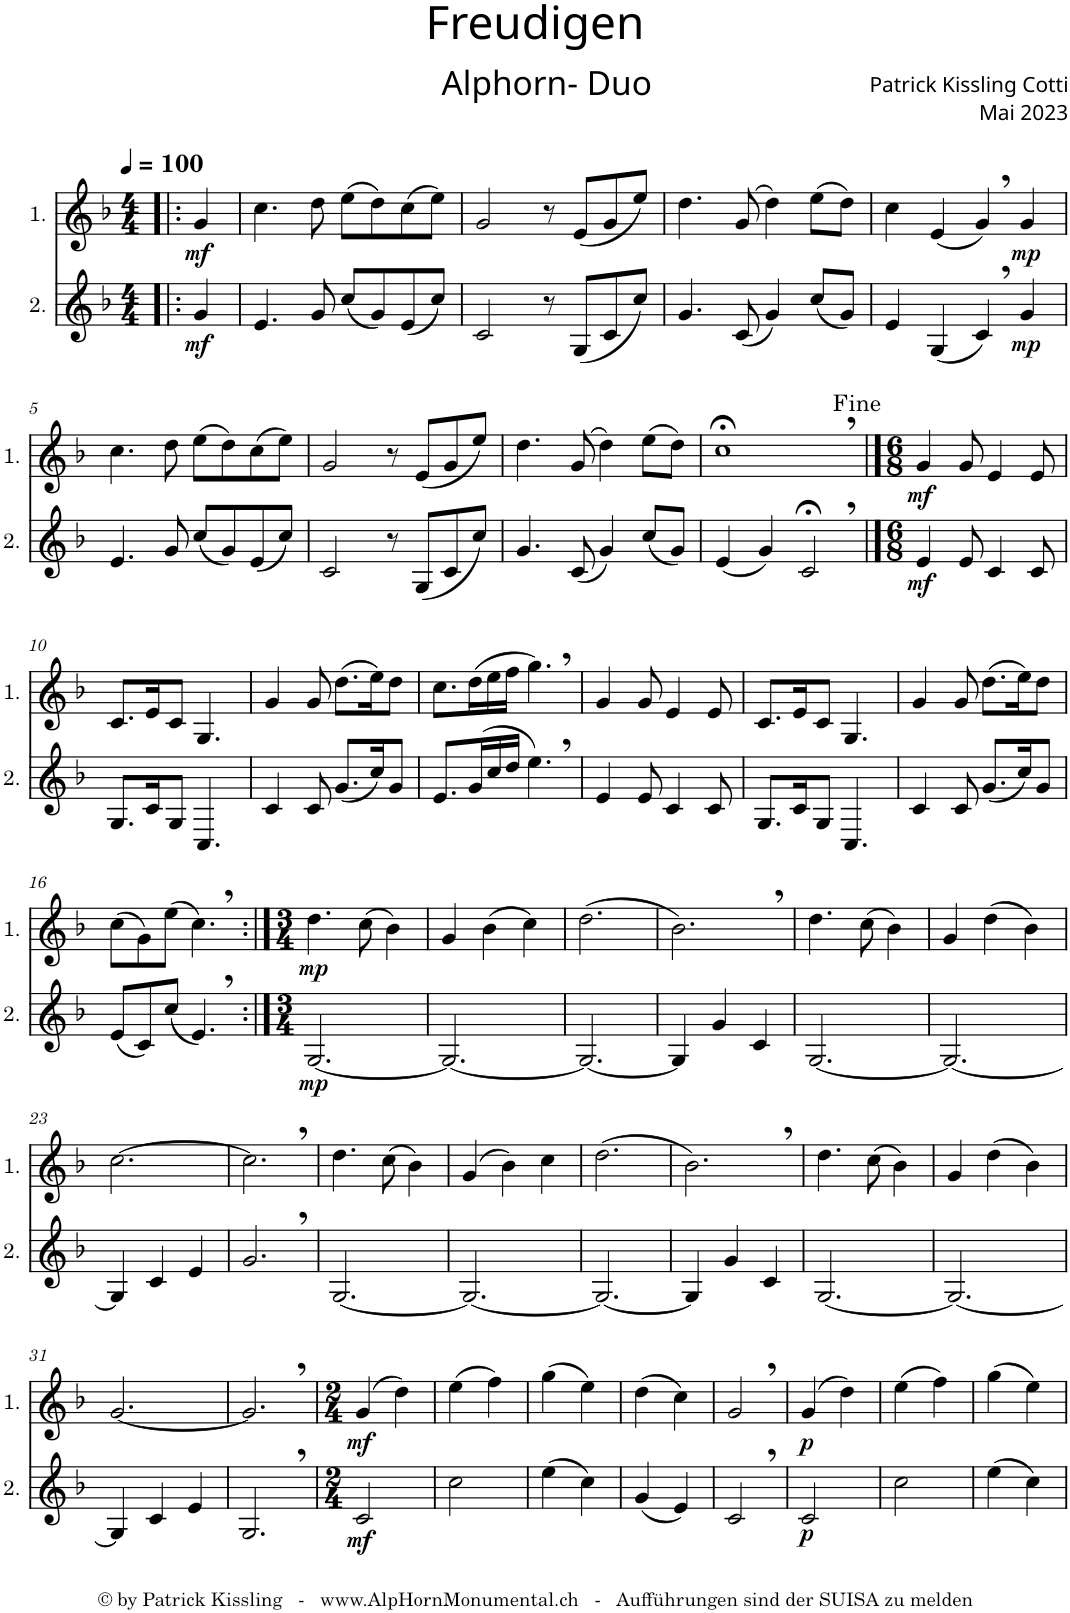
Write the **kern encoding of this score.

**kern	**dynam	**kern	**dynam
*part2	*part2	*part1	*part1
*staff2	*staff2	*staff1	*staff1
*I"2.	*	*I"1.	*
*clefG2	*	*clefG2	*
*Trd4c7	*	*Trd4c7	*
*k[b-]	*	*k[b-]	*
*M4/4	*	*M4/4	*
*MM100	*	*MM100	*
=!|:	=!|:	=!|:	=!|:
!	!LO:DY:b	!	!LO:DY:b
4g/	mf	4g/	mf
=1	=1	=1	=1
4.e/	.	4.cc\	.
8g/	.	8dd\	.
(8cc/L	.	(8ee\L	.
8g/)	.	8dd\)	.
(8e/	.	(8cc\	.
8cc/J)	.	8ee\J)	.
=2	=2	=2	=2
2c/	.	2g/	.
8r	.	8r	.
(8G/L	.	(8e/L	.
8c/	.	8g/	.
8cc/J)	.	8ee/J)	.
=3	=3	=3	=3
4.g/	.	4.dd\	.
(8c/	.	(8g/	.
4g/)	.	4dd\)	.
(8cc/L	.	(8ee\L	.
8g/J)	.	8dd\J)	.
=4	=4	=4	=4
4e/	.	4cc\	.
(4G/	.	(4e/	.
4c,/)	.	4g,/)	.
!	!LO:DY:b	!	!LO:DY:b
4g/	mp	4g/	mp
!!LO:LB:g=z
=5	=5	=5	=5
4.e/	.	4.cc\	.
8g/	.	8dd\	.
(8cc/L	.	(8ee\L	.
8g/)	.	8dd\)	.
(8e/	.	(8cc\	.
8cc/J)	.	8ee\J)	.
=6	=6	=6	=6
2c/	.	2g/	.
8r	.	8r	.
(8G/L	.	(8e/L	.
8c/	.	8g/	.
8cc/J)	.	8ee/J)	.
=7	=7	=7	=7
4.g/	.	4.dd\	.
(8c/	.	(8g/	.
4g/)	.	4dd\)	.
(8cc/L	.	(8ee\L	.
8g/J)	.	8dd\J)	.
=8	=8	=8	=8
(4e/	.	1cc;<,	.
4g/)	.	.	.
2c;<,/	.	.	.
==9	==9	==9	==9
*M6/8	*	*M6/8	*
!	!LO:DY:b	!	!LO:DY:b
4e/	mf	4g/	mf
8e/	.	8g/	.
4c/	.	4e/	.
8c/	.	8e/	.
!!LO:LB:g=z
=10	=10	=10	=10
8.G/L	.	8.c/L	.
16c/K	.	16e/K	.
8G/J	.	8c/J	.
4.C/	.	4.G/	.
=11	=11	=11	=11
4c/	.	4g/	.
8c/	.	8g/	.
(8.g/L	.	(8.dd\L	.
16cc/K)	.	16ee\K)	.
8g/J	.	8dd\J	.
=12	=12	=12	=12
8.e/L	.	8.cc\L	.
(16g/L	.	(16dd\L	.
16cc/	.	16ee\	.
16dd/JJ	.	16ff\JJ	.
4.ee,\)	.	4.gg,\)	.
=13	=13	=13	=13
4e/	.	4g/	.
8e/	.	8g/	.
4c/	.	4e/	.
8c/	.	8e/	.
=14	=14	=14	=14
8.G/L	.	8.c/L	.
16c/K	.	16e/K	.
8G/J	.	8c/J	.
4.C/	.	4.G/	.
=15	=15	=15	=15
4c/	.	4g/	.
8c/	.	8g/	.
(8.g/L	.	(8.dd\L	.
16cc/K)	.	16ee\K)	.
8g/J	.	8dd\J	.
!!LO:LB:g=z
=16	=16	=16	=16
(8e/L	.	(8cc\L	.
8c/)	.	8g\)	.
(8cc/J	.	(8ee\J	.
4.e,/)	.	4.cc,\)	.
=17:|!	=17:|!	=17:|!	=17:|!
*M3/4	*	*M3/4	*
!	!LO:DY:b	!	!LO:DY:b
[2.G/	mp	4.dd\	mp
.	.	(8cc\	.
.	.	4b-\)	.
=18	=18	=18	=18
2.G/_	.	4g/	.
.	.	(4b-\	.
.	.	4cc\)	.
=19	=19	=19	=19
2.G/_	.	(2.dd\	.
=20	=20	=20	=20
4G/]	.	2.b-,\)	.
4g/	.	.	.
4c/	.	.	.
=21	=21	=21	=21
[2.G/	.	4.dd\	.
.	.	(8cc\	.
.	.	4b-\)	.
=22	=22	=22	=22
2.G/_	.	4g/	.
.	.	(4dd\	.
.	.	4b-\)	.
!!LO:LB:g=z
=23	=23	=23	=23
4G/]	.	[2.cc\	.
4c/	.	.	.
4e/	.	.	.
=24	=24	=24	=24
2.g,/	.	2.cc,\]	.
=25	=25	=25	=25
[2.G/	.	4.dd\	.
.	.	(8cc\	.
.	.	4b-\)	.
=26	=26	=26	=26
2.G/_	.	(4g/	.
.	.	4b-\)	.
.	.	4cc\	.
=27	=27	=27	=27
2.G/_	.	(2.dd\	.
=28	=28	=28	=28
4G/]	.	2.b-,\)	.
4g/	.	.	.
4c/	.	.	.
=29	=29	=29	=29
[2.G/	.	4.dd\	.
.	.	(8cc\	.
.	.	4b-\)	.
=30	=30	=30	=30
2.G/_	.	4g/	.
.	.	(4dd\	.
.	.	4b-\)	.
!!LO:LB:g=z
=31	=31	=31	=31
4G/]	.	[2.g/	.
4c/	.	.	.
4e/	.	.	.
=32	=32	=32	=32
2.G,/	.	2.g,/]	.
=33	=33	=33	=33
*M2/4	*	*M2/4	*
!	!LO:DY:b	!	!LO:DY:b
2c/	mf	(4g/	mf
.	.	4dd\)	.
=34	=34	=34	=34
2cc\	.	(4ee\	.
.	.	4ff\)	.
=35	=35	=35	=35
(4ee\	.	(4gg\	.
4cc\)	.	4ee\)	.
=36	=36	=36	=36
(4g/	.	(4dd\	.
4e/)	.	4cc\)	.
=37	=37	=37	=37
2c,/	.	2g,/	.
=38	=38	=38	=38
!	!LO:DY:b	!	!LO:DY:b
2c/	p	(4g/	p
.	.	4dd\)	.
=39	=39	=39	=39
2cc\	.	(4ee\	.
.	.	4ff\)	.
=40	=40	=40	=40
(4ee\	.	(4gg\	.
4cc\)	.	4ee\)	.
=	=	=	=
*-	*-	*-	*-
